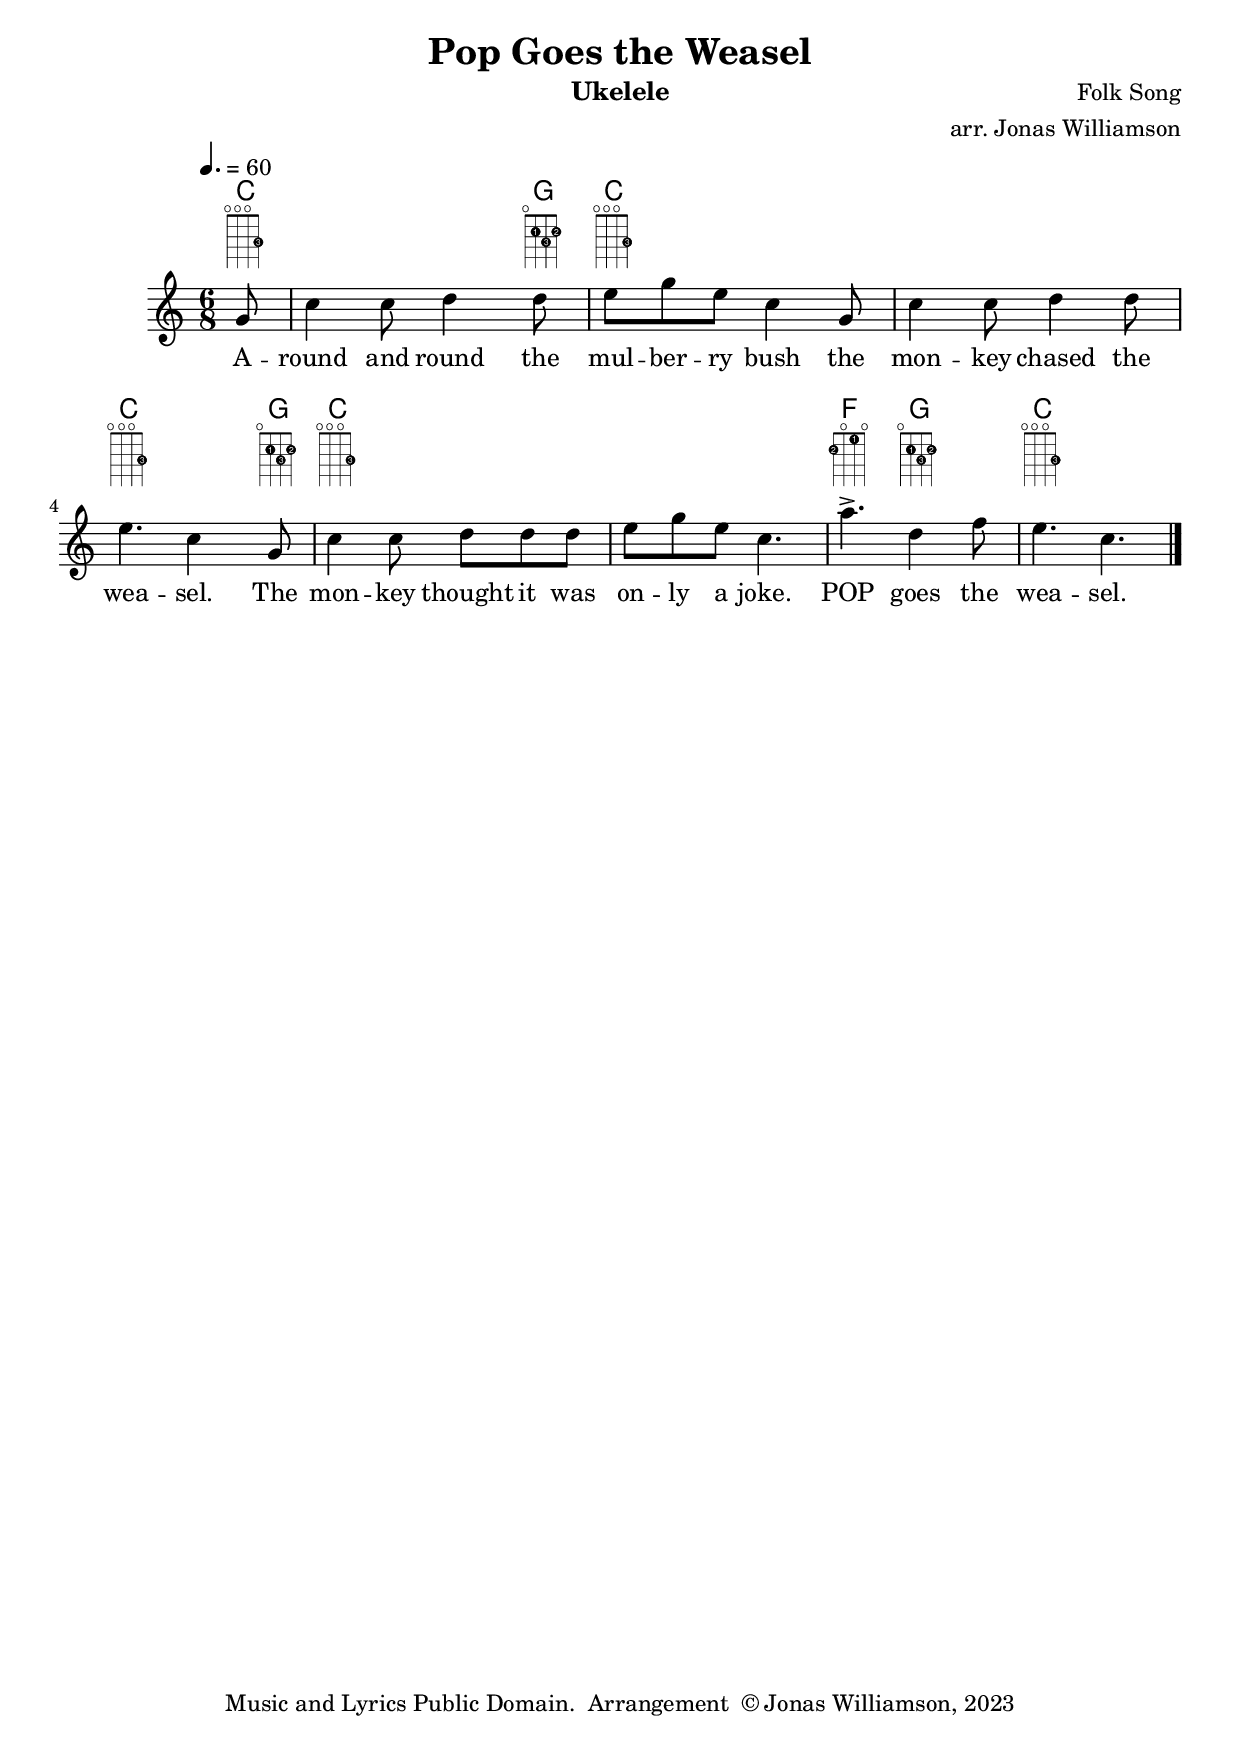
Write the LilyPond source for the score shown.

\version "2.19.83"
\include "predefined-ukulele-fretboards.ly"
\header {
       title = "Pop Goes the Weasel"
       composer = "Folk Song"
       instrument = "Ukelele"
       arranger = "arr. Jonas Williamson"
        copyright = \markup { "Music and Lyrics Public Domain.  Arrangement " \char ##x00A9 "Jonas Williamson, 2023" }
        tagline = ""}


     global = {
        \time 6/8
	\tempo 4.=60
	
}
     

	
    myChords = \chordmode { \set Staff.midiInstrument = "banjo" \set chordChanges = ##t
      \partial 8 c8
      c2 ~ c8 g8
      c2.
      c2.
      c2 ~ c8 g8
      c2. 
      c2.
      f4.
      g4.
      c2.
      
       
       
 
    }
    
    fretBoards = {  \set Staff.stringTunings = #ukulele-tuning
        \override FretBoard.fret-diagram-details.finger-code = #'in-dot
        \myChords}

     vocals =  \relative c'' { \set Staff.midiInstrument = "banjo"
        \key c\major 
      \partial 8 g8
      c4 c8 d4 d8
      e8 g8 e8 c4 g8
      c4 c8 d4 d8 
      e4. c4 g8 
      c4 c8 d8 d8 d8
      e8 g8 e8 c4.
      a'4.-> d,4 f8 
      e4. c4. 
      
        
        
        
 
    
        \bar "|."
    
  }
 

         
    

	\addlyrics {A -- round and round the mul -- ber -- ry bush the mon -- key chased the wea -- sel.  The mon -- key thought it was on -- ly a joke.  POP goes the wea -- sel.}



     \score {
         
        \new StaffGroup <<
           \new ChordNames \myChords 
           \new FretBoards \fretBoards
           \new Staff << \global \vocals >>


     >>
     \layout {\context {
      \Score
      \override SpacingSpanner.base-shortest-duration = #(ly:make-moment 1/16)
      \override VerticalAxisGroup
              .default-staff-staff-spacing
              .basic-distance = #200
}
    \context {
    \Staff
    \override VerticalAxisGroup
              .default-staff-staff-spacing
              .basic-distance = 200
  }
  }


        \midi { \tempo 4=90}
     }  
